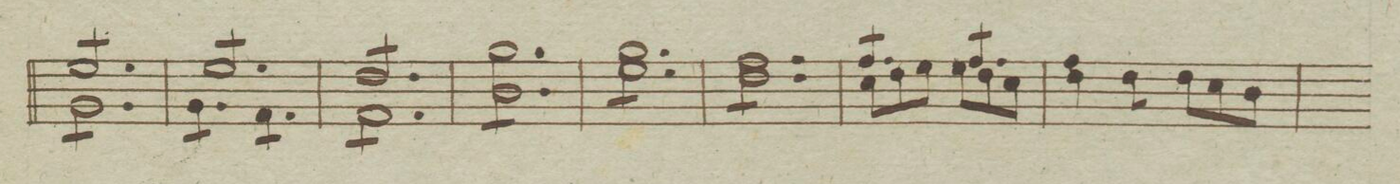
**kern	**dynam
*I"Violino Secondo	*
*clefG2	*
*k[b-e-]	*
*met(c)	*
*M6/8	*
*^	*
8ee-/L	8g\L	.
8ee-/	8g\	.
8ee-/	8g\	.
8ee-/	8g\	.
8ee-/	8g\	.
8ee-/J	8g\J	.
=205	=205	=205
8ee-/L	8g\L	.
8ee-/	8g\	.
8ee-/	8g\J	.
8ee-/	8f\L	.
8ee-/	8f\	.
8ee-/J	8f\J	.
=206	=206	=206
8dd/L	8f\L	.
8dd/	8f\	.
8dd/	8f\	.
8dd/	8f\	.
8dd/	8f\	.
8dd/J	8f\J	.
*v	*v	*
=207	=207
8ggL 8b-\	.
8gg 8b-\	.
8gg 8b-\	.
8gg 8b-\	.
8gg 8b-\	.
8ggJ 8b-\	.
=208	=208
8ggL 8ee-\	.
8gg 8ee-\	.
8gg 8ee-\	.
8gg 8ee-\	.
8gg 8ee-\	.
8ggJ 8ee-\	.
=209	=209
8ffL 8dd\	.
8ff 8dd\	.
8ff 8dd\	.
8ff 8dd\	.
8ff 8dd\	.
8ffJ 8dd\	.
=210	=210
*^	*
8ff/L	8cc\L	.
8ff/	8dd\	.
8ff/J	8ee-\J	.
8ff/L	8ee-\L	.
8ff/	8dd\	.
8ff/J	8cc\J	.
*Xtremolo	*Xtremolo	*
*v	*v	*
=211	=211
4ff 4dd\	.
8dd\	.
8dd\L	.
8cc\	.
8b-\J	.
=212	=212
*-	*-
